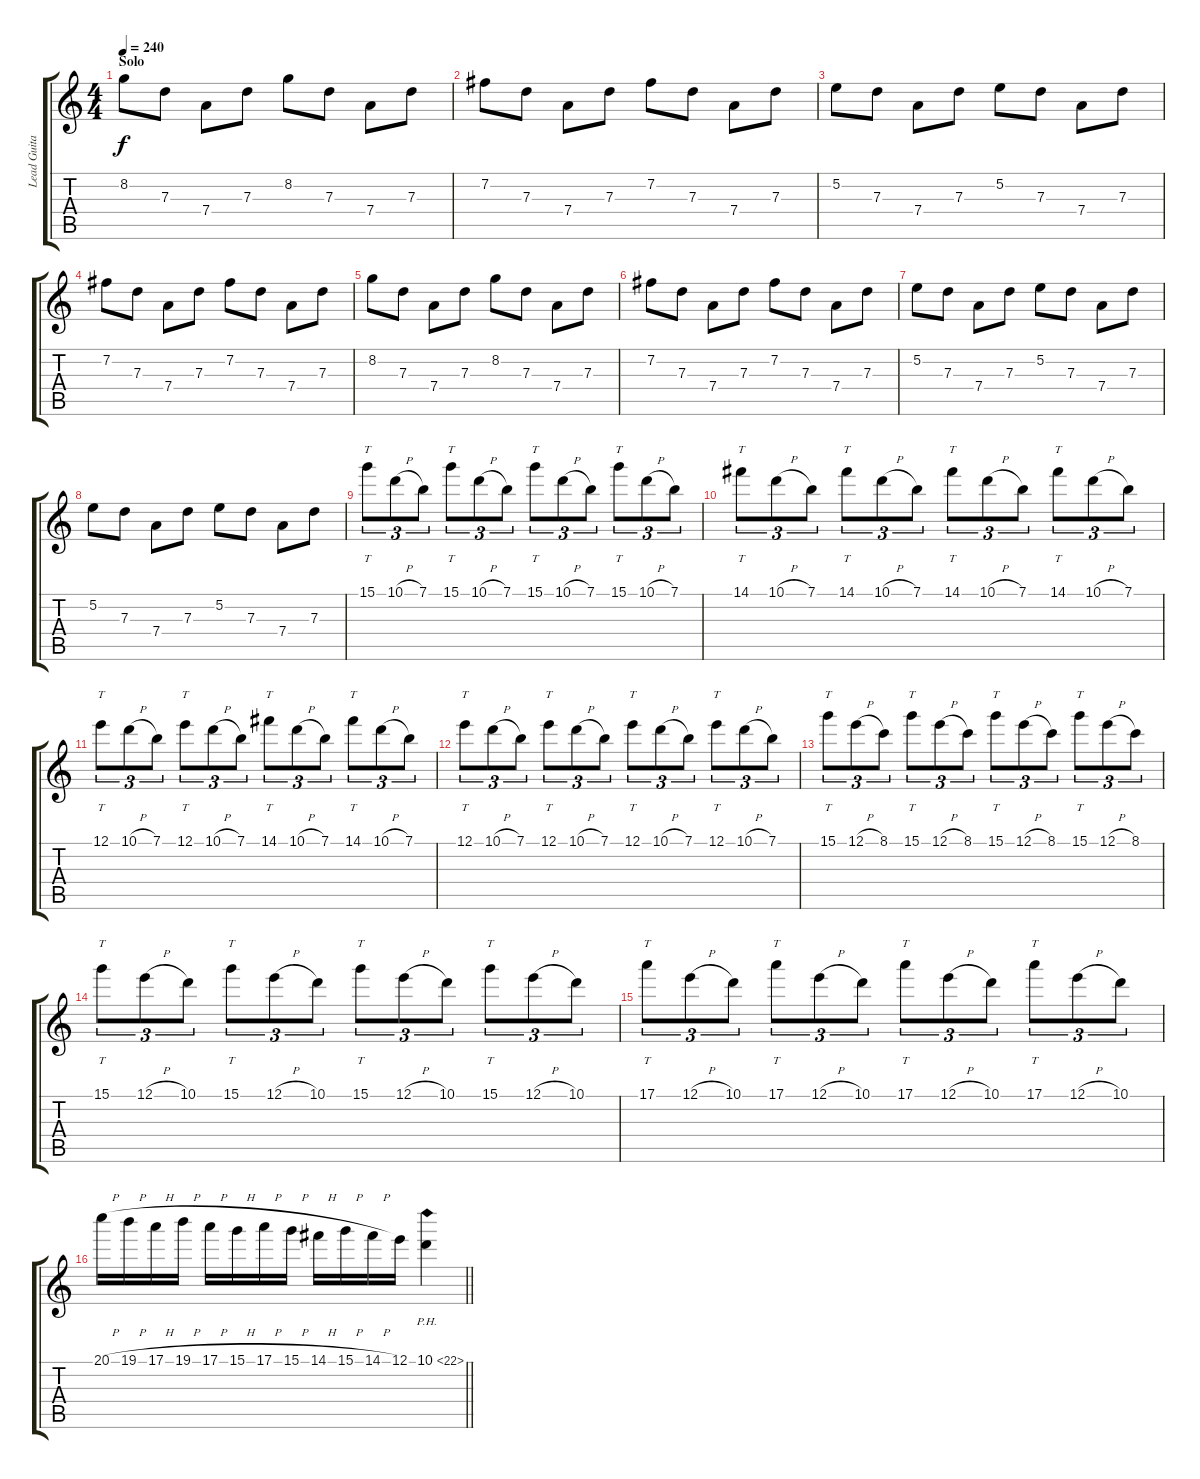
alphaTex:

\track ("Lead Guitar" "Lead Guita") {instrument overdrivenguitar}
\staff {score tabs}
\tuning (E4 B3 G3 D3 A2 E2) {hide}
\ts (4 4)
\section ("" "Solo")
\tempo 240
\clef g2
\ks c
8.2.8{dy f} 7.3.8 7.4.8 7.3.8 8.2.8 7.3.8 7.4.8 7.3.8 |
7.2.8 7.3.8 7.4.8 7.3.8 7.2.8 7.3.8 7.4.8 7.3.8 |
5.2.8 7.3.8 7.4.8 7.3.8 5.2.8 7.3.8 7.4.8 7.3.8 |
7.2.8 7.3.8 7.4.8 7.3.8 7.2.8 7.3.8 7.4.8 7.3.8 |
8.2.8 7.3.8 7.4.8 7.3.8 8.2.8 7.3.8 7.4.8 7.3.8 |
7.2.8 7.3.8 7.4.8 7.3.8 7.2.8 7.3.8 7.4.8 7.3.8 |
5.2.8 7.3.8 7.4.8 7.3.8 5.2.8 7.3.8 7.4.8 7.3.8 |
5.2.8 7.3.8 7.4.8 7.3.8 5.2.8 7.3.8 7.4.8 7.3.8 |
15.1.8{tt tu (3 2)} 10.1{h}.8{tu (3 2)} 7.1.8{tu (3 2)} 15.1.8{tt tu (3 2)} 10.1{h}.8{tu (3 2)} 7.1.8{tu (3 2)} 15.1.8{tt tu (3 2)} 10.1{h}.8{tu (3 2)} 7.1.8{tu (3 2)} 15.1.8{tt tu (3 2)} 10.1{h}.8{tu (3 2)} 7.1.8{tu (3 2)} |
14.1.8{tt tu (3 2)} 10.1{h}.8{tu (3 2)} 7.1.8{tu (3 2)} 14.1.8{tt tu (3 2)} 10.1{h}.8{tu (3 2)} 7.1.8{tu (3 2)} 14.1.8{tt tu (3 2)} 10.1{h}.8{tu (3 2)} 7.1.8{tu (3 2)} 14.1.8{tt tu (3 2)} 10.1{h}.8{tu (3 2)} 7.1.8{tu (3 2)} |
12.1.8{tt tu (3 2)} 10.1{h}.8{tu (3 2)} 7.1.8{tu (3 2)} 12.1.8{tt tu (3 2)} 10.1{h}.8{tu (3 2)} 7.1.8{tu (3 2)} 14.1.8{tt tu (3 2)} 10.1{h}.8{tu (3 2)} 7.1.8{tu (3 2)} 14.1.8{tt tu (3 2)} 10.1{h}.8{tu (3 2)} 7.1.8{tu (3 2)} |
12.1.8{tt tu (3 2)} 10.1{h}.8{tu (3 2)} 7.1.8{tu (3 2)} 12.1.8{tt tu (3 2)} 10.1{h}.8{tu (3 2)} 7.1.8{tu (3 2)} 12.1.8{tt tu (3 2)} 10.1{h}.8{tu (3 2)} 7.1.8{tu (3 2)} 12.1.8{tt tu (3 2)} 10.1{h}.8{tu (3 2)} 7.1.8{tu (3 2)} |
15.1.8{tt tu (3 2)} 12.1{h}.8{tu (3 2)} 8.1.8{tu (3 2)} 15.1.8{tt tu (3 2)} 12.1{h}.8{tu (3 2)} 8.1.8{tu (3 2)} 15.1.8{tt tu (3 2)} 12.1{h}.8{tu (3 2)} 8.1.8{tu (3 2)} 15.1.8{tt tu (3 2)} 12.1{h}.8{tu (3 2)} 8.1.8{tu (3 2)} |
15.1.8{tt tu (3 2)} 12.1{h}.8{tu (3 2)} 10.1.8{tu (3 2)} 15.1.8{tt tu (3 2)} 12.1{h}.8{tu (3 2)} 10.1.8{tu (3 2)} 15.1.8{tt tu (3 2)} 12.1{h}.8{tu (3 2)} 10.1.8{tu (3 2)} 15.1.8{tt tu (3 2)} 12.1{h}.8{tu (3 2)} 10.1.8{tu (3 2)} |
17.1.8{tt tu (3 2)} 12.1{h}.8{tu (3 2)} 10.1.8{tu (3 2)} 17.1.8{tt tu (3 2)} 12.1{h}.8{tu (3 2)} 10.1.8{tu (3 2)} 17.1.8{tt tu (3 2)} 12.1{h}.8{tu (3 2)} 10.1.8{tu (3 2)} 17.1.8{tt tu (3 2)} 12.1{h}.8{tu (3 2)} 10.1.8{tu (3 2)} |
\barLineRight lightlight
20.1{h}.16 19.1{h}.16 17.1{h}.16 19.1{h}.16 17.1{h}.16 15.1{h}.16 17.1{h}.16 15.1{h}.16 14.1{h}.16 15.1{h}.16 14.1{h}.16 12.1.16 10.1{ph 12}.4
